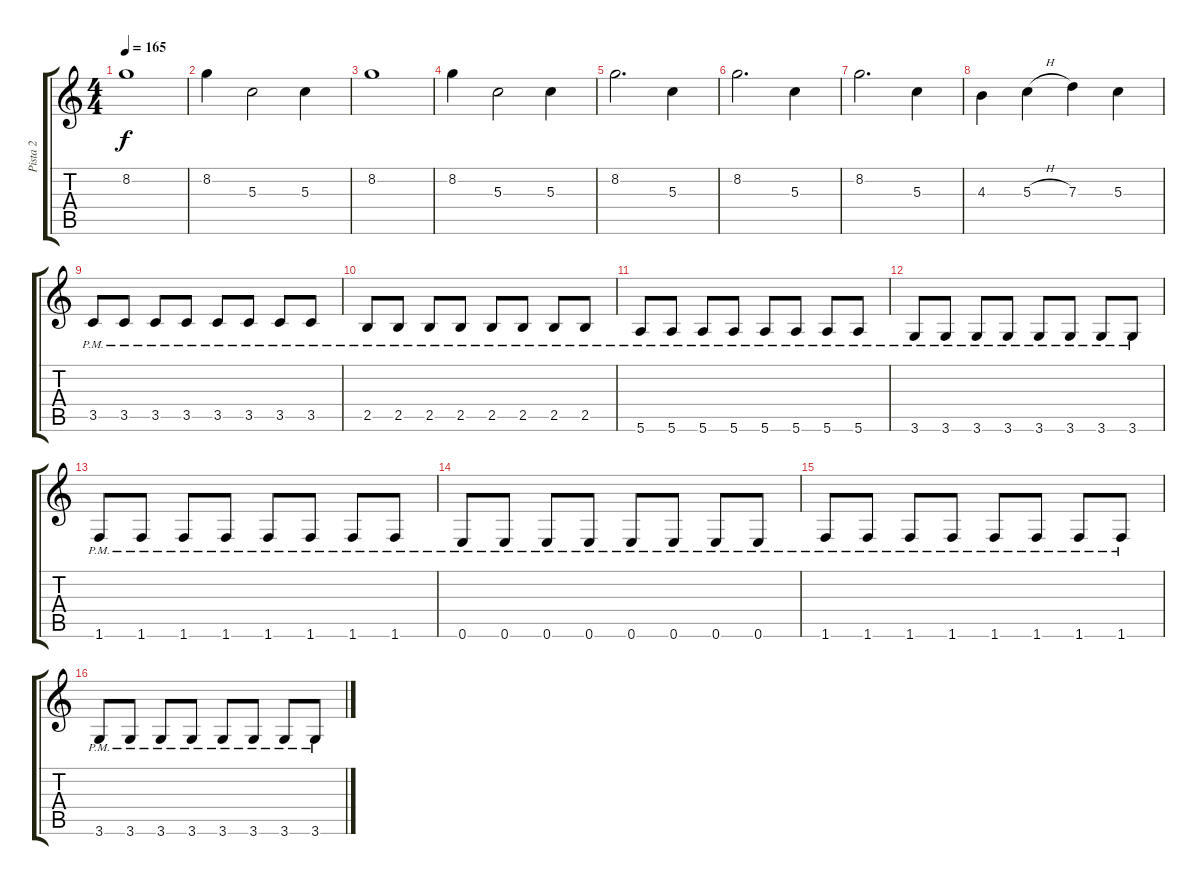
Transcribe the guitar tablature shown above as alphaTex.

\track ("Pista 2" "Pista 2") {instrument distortionguitar}
\staff {score tabs}
\tuning (E4 B3 G3 D3 A2 E2) {hide}
\ts (4 4)
\tempo 165
\clef g2
\ks c
8.2.1{dy f} |
8.2.4 5.3.2 5.3.4 |
8.2.1 |
8.2.4 5.3.2 5.3.4 |
8.2.2{d} 5.3.4 |
8.2.2{d} 5.3.4 |
8.2.2{d} 5.3.4 |
4.3.4 5.3{h}.4 7.3.4 5.3.4 |
3.5{pm}.8 3.5{pm}.8 3.5{pm}.8 3.5{pm}.8 3.5{pm}.8 3.5{pm}.8 3.5{pm}.8 3.5{pm}.8 |
2.5{pm}.8 2.5{pm}.8 2.5{pm}.8 2.5{pm}.8 2.5{pm}.8 2.5{pm}.8 2.5{pm}.8 2.5{pm}.8 |
5.6{pm}.8 5.6{pm}.8 5.6{pm}.8 5.6{pm}.8 5.6{pm}.8 5.6{pm}.8 5.6{pm}.8 5.6{pm}.8 |
3.6{pm}.8 3.6{pm}.8 3.6{pm}.8 3.6{pm}.8 3.6{pm}.8 3.6{pm}.8 3.6{pm}.8 3.6{pm}.8 |
1.6{pm}.8 1.6{pm}.8 1.6{pm}.8 1.6{pm}.8 1.6{pm}.8 1.6{pm}.8 1.6{pm}.8 1.6{pm}.8 |
0.6{pm}.8 0.6{pm}.8 0.6{pm}.8 0.6{pm}.8 0.6{pm}.8 0.6{pm}.8 0.6{pm}.8 0.6{pm}.8 |
1.6{pm}.8 1.6{pm}.8 1.6{pm}.8 1.6{pm}.8 1.6{pm}.8 1.6{pm}.8 1.6{pm}.8 1.6{pm}.8 |
3.6{pm}.8 3.6{pm}.8 3.6{pm}.8 3.6{pm}.8 3.6{pm}.8 3.6{pm}.8 3.6{pm}.8 3.6{pm}.8
